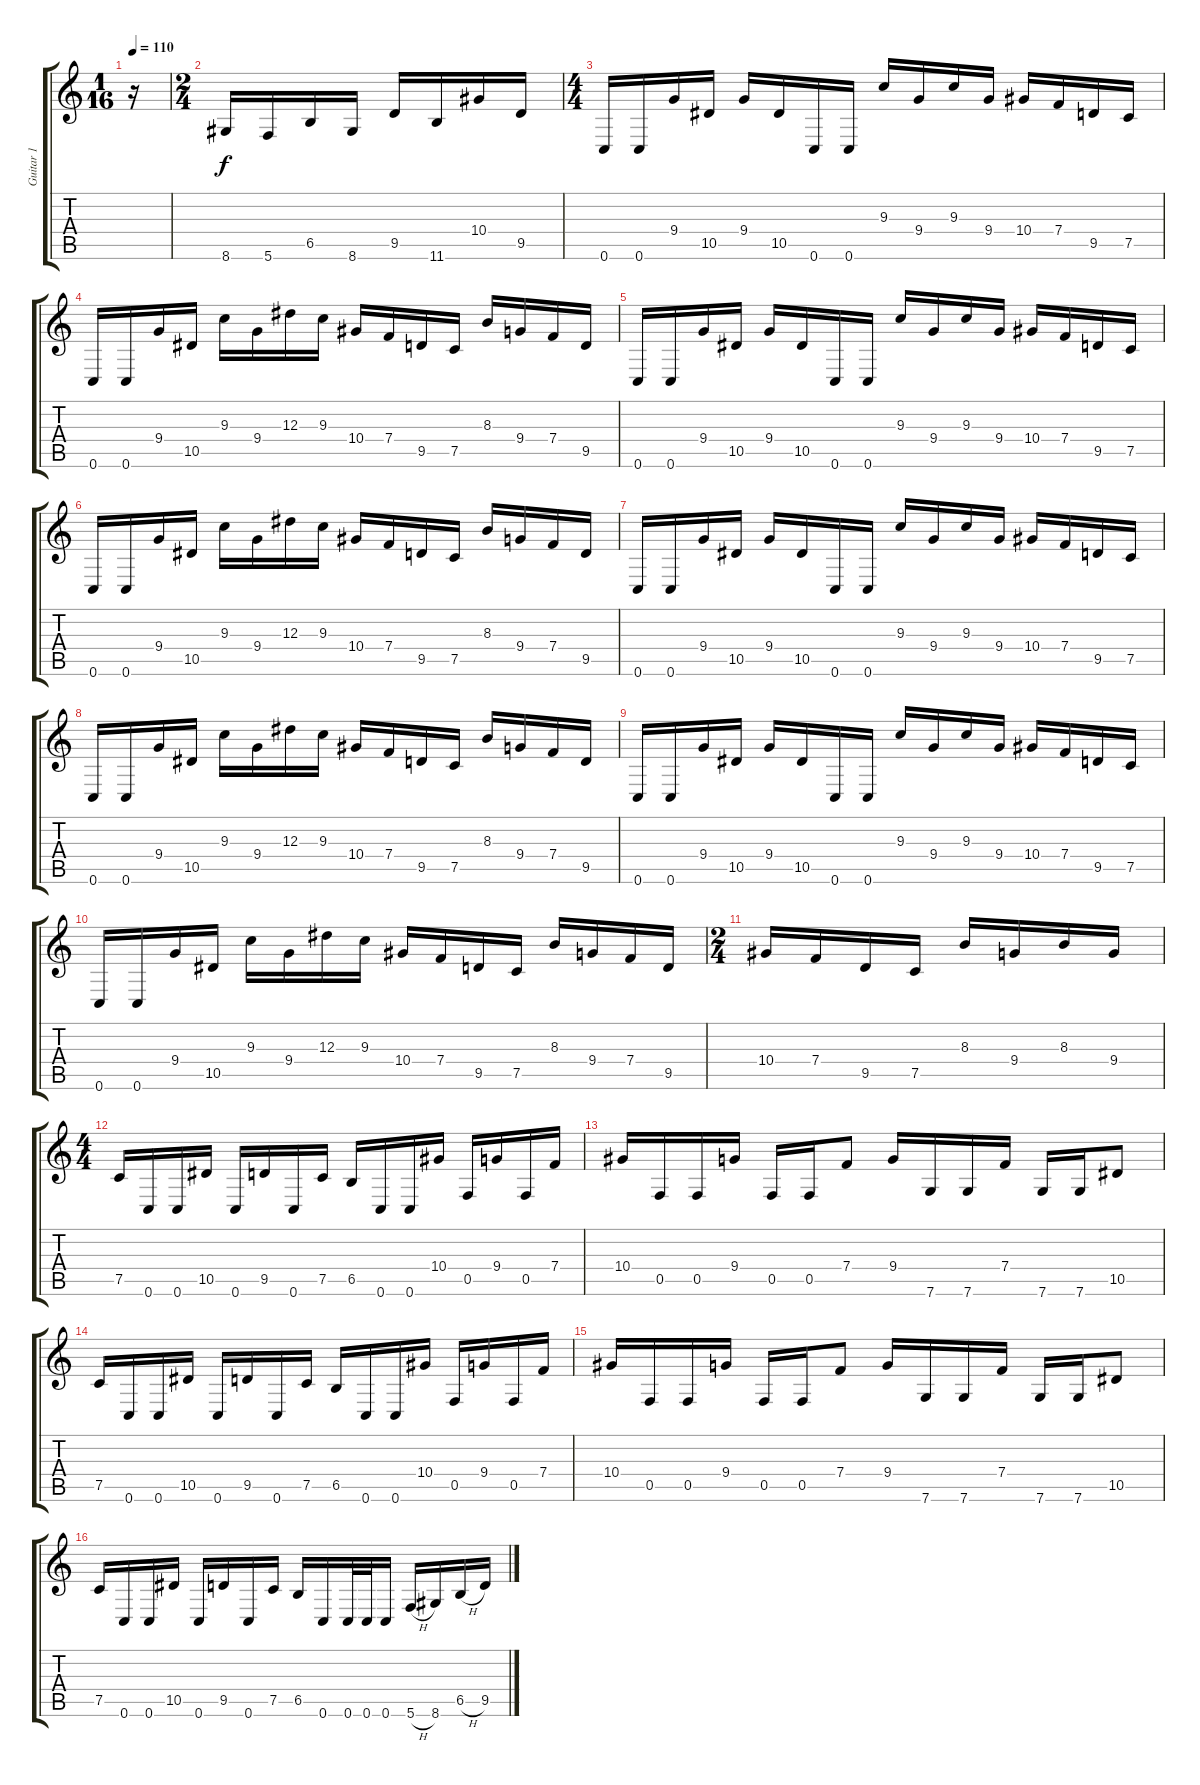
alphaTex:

\track ("Guitar 1" "Guitar 1") {instrument distortionguitar}
\staff {score tabs}
\tuning (C4 G3 Eb3 Bb2 F2 C2) {hide}
\ts (1 16)
\tempo 110
\clef g2
\ks c
r.16{dy f instrument distortionguitar} |
\ts (2 4)
8.6.16 5.6.16 6.5.16 8.6.16 9.5.16 11.6.16 10.4.16 9.5.16 |
\ts (4 4)
0.6.16 0.6.16 9.4.16 10.5.16 9.4.16 10.5.16 0.6.16 0.6.16 9.3.16 9.4.16 9.3.16 9.4.16 10.4.16 7.4.16 9.5.16 7.5.16 |
0.6.16 0.6.16 9.4.16 10.5.16 9.3.16 9.4.16 12.3.16 9.3.16 10.4.16 7.4.16 9.5.16 7.5.16 8.3.16 9.4.16 7.4.16 9.5.16 |
0.6.16 0.6.16 9.4.16 10.5.16 9.4.16 10.5.16 0.6.16 0.6.16 9.3.16 9.4.16 9.3.16 9.4.16 10.4.16 7.4.16 9.5.16 7.5.16 |
0.6.16 0.6.16 9.4.16 10.5.16 9.3.16 9.4.16 12.3.16 9.3.16 10.4.16 7.4.16 9.5.16 7.5.16 8.3.16 9.4.16 7.4.16 9.5.16 |
0.6.16 0.6.16 9.4.16 10.5.16 9.4.16 10.5.16 0.6.16 0.6.16 9.3.16 9.4.16 9.3.16 9.4.16 10.4.16 7.4.16 9.5.16 7.5.16 |
0.6.16 0.6.16 9.4.16 10.5.16 9.3.16 9.4.16 12.3.16 9.3.16 10.4.16 7.4.16 9.5.16 7.5.16 8.3.16 9.4.16 7.4.16 9.5.16 |
0.6.16 0.6.16 9.4.16 10.5.16 9.4.16 10.5.16 0.6.16 0.6.16 9.3.16 9.4.16 9.3.16 9.4.16 10.4.16 7.4.16 9.5.16 7.5.16 |
0.6.16 0.6.16 9.4.16 10.5.16 9.3.16 9.4.16 12.3.16 9.3.16 10.4.16 7.4.16 9.5.16 7.5.16 8.3.16 9.4.16 7.4.16 9.5.16 |
\ts (2 4)
10.4.16 7.4.16 9.5.16 7.5.16 8.3.16 9.4.16 8.3.16 9.4.16 |
\ts (4 4)
7.5.16 0.6.16 0.6.16 10.5.16 0.6.16 9.5.16 0.6.16 7.5.16 6.5.16 0.6.16 0.6.16 10.4.16 0.5.16 9.4.16 0.5.16 7.4.16 |
10.4.16 0.5.16 0.5.16 9.4.16 0.5.16 0.5.16 7.4.8 9.4.16 7.6.16 7.6.16 7.4.16 7.6.16 7.6.16 10.5.8 |
7.5.16 0.6.16 0.6.16 10.5.16 0.6.16 9.5.16 0.6.16 7.5.16 6.5.16 0.6.16 0.6.16 10.4.16 0.5.16 9.4.16 0.5.16 7.4.16 |
10.4.16 0.5.16 0.5.16 9.4.16 0.5.16 0.5.16 7.4.8 9.4.16 7.6.16 7.6.16 7.4.16 7.6.16 7.6.16 10.5.8 |
7.5.16 0.6.16 0.6.16 10.5.16 0.6.16 9.5.16 0.6.16 7.5.16 6.5.16 0.6.16 0.6.32 0.6.32 0.6.16 5.6{h}.16 8.6.16 6.5{h}.16 9.5.16
